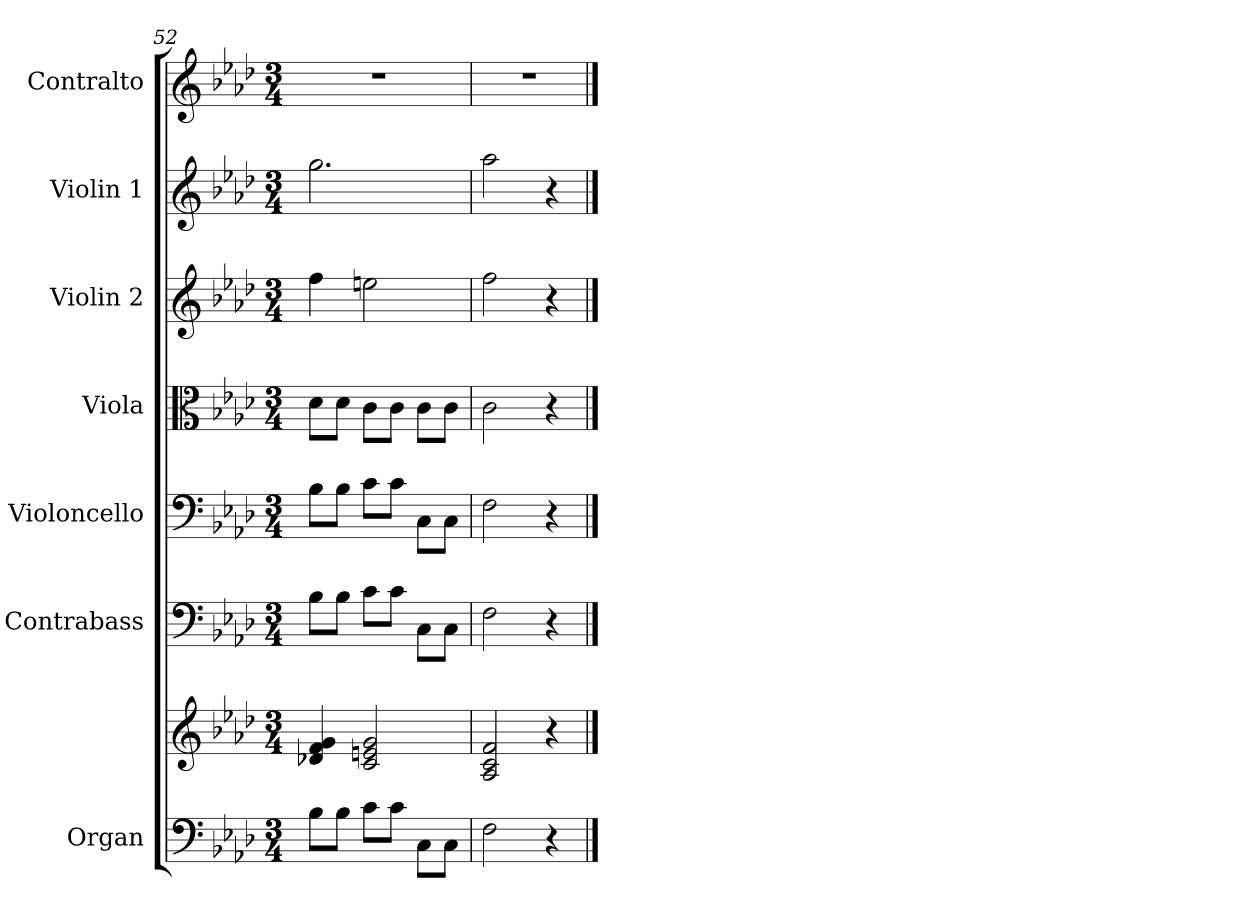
**kern	**kern	**kern	**kern	**kern	**kern	**kern	**kern
*part7	*part7	*part6	*part5	*part4	*part3	*part2	*part1
*staff8	*staff7	*staff6	*staff5	*staff4	*staff3	*staff2	*staff1
*I"Organ	*	*I"Contrabass	*I"Violoncello	*I"Viola	*I"Violin 2	*I"Violin 1	*I"Contralto
*I'Org.	*	*I'Cb.	*I'Vc.	*I'Vla.	*I'Vln. 2	*I'Vln. 1	*I'C.
*clefF4	*clefG2	*clefF4	*clefF4	*clefC3	*clefG2	*clefG2	*clefG2
*	*	*ITrd7c12	*	*	*	*	*
*k[b-e-a-d-]	*k[b-e-a-d-]	*k[b-e-a-d-]	*k[b-e-a-d-]	*k[b-e-a-d-]	*k[b-e-a-d-]	*k[b-e-a-d-]	*k[b-e-a-d-]
*f:	*f:	*f:	*f:	*f:	*f:	*f:	*f:
*M3/4	*M3/4	*M3/4	*M3/4	*M3/4	*M3/4	*M3/4	*M3/4
=52	=52	=52	=52	=52	=52	=52	=52
!	!	!	!	!	!	!	!LO:N:vis=1
8B-i\L	4d-Xi/ 4fi 4gi	8BB-i\L	8B-i\L	8d-i\L	4ffi\	2.ggi\	2.r
8B-i\J	.	8BB-i\J	8B-i\J	8d-i\J	.	.	.
8ci\L	2ci/ 2eni 2gi	8Ci\L	8ci\L	8ci\L	2eeni\	.	.
8ci\J	.	8Ci\J	8ci\J	8ci\J	.	.	.
8Ci\L	.	8CCi\L	8Ci\L	8ci\L	.	.	.
8Ci\J	.	8CCi\J	8Ci\J	8ci\J	.	.	.
=53	=53	=53	=53	=53	=53	=53	=53
!	!	!	!	!	!	!	!LO:N:vis=1
2Fi\	2A-i/ 2ci 2fi	2FFi\	2Fi\	2ci\	2ffi\	2aa-i\	2.r
4r	4r	4r	4r	4r	4r	4r	.
==	==	==	==	==	==	==	==
*-	*-	*-	*-	*-	*-	*-	*-
